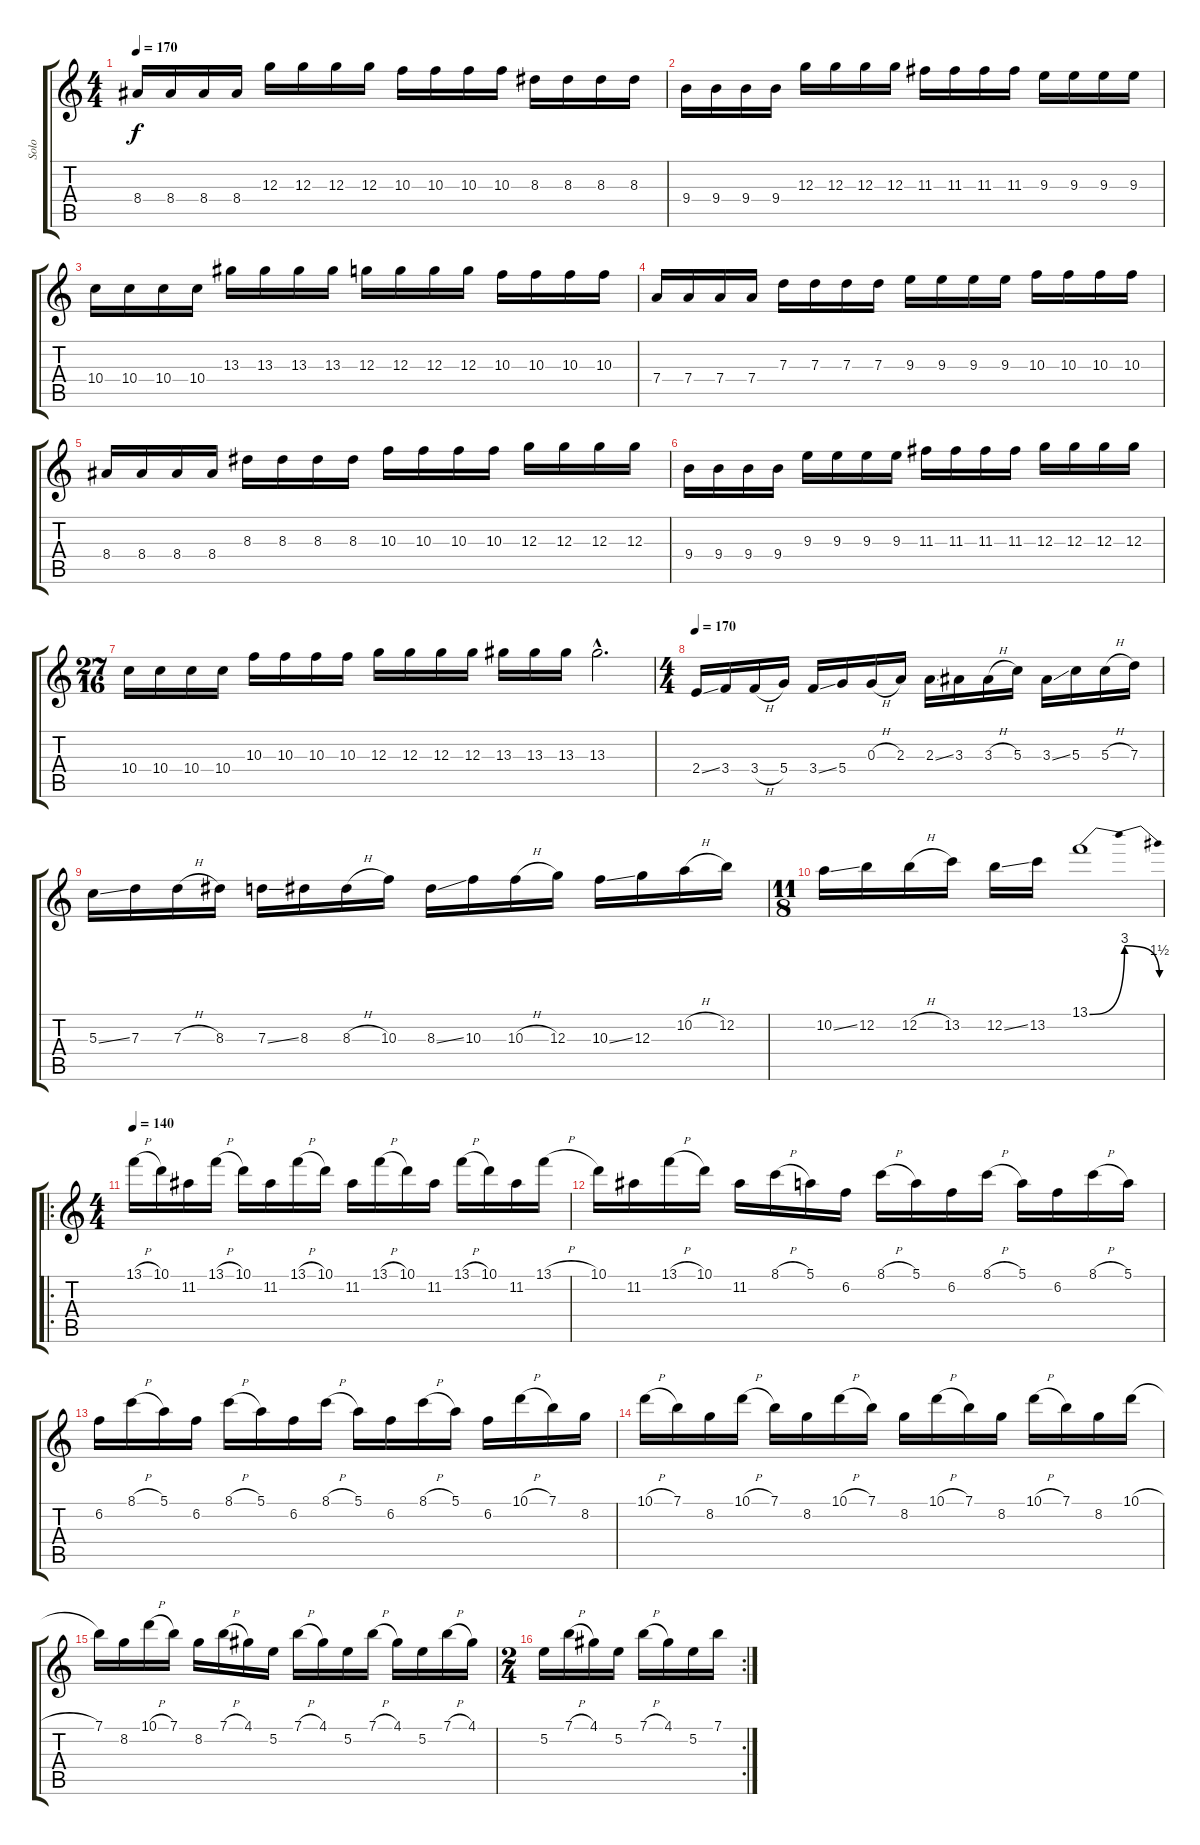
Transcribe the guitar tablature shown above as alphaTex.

\track ("Solo" "Solo") {instrument distortionguitar}
\staff {score tabs}
\tuning (E4 B3 G3 D3 A2 E2) {hide}
\ts (4 4)
\tempo 170
\clef g2
\ks c
8.4.16{dy f} 8.4.16 8.4.16 8.4.16 12.3.16 12.3.16 12.3.16 12.3.16 10.3.16 10.3.16 10.3.16 10.3.16 8.3.16 8.3.16 8.3.16 8.3.16 |
9.4.16 9.4.16 9.4.16 9.4.16 12.3.16 12.3.16 12.3.16 12.3.16 11.3.16 11.3.16 11.3.16 11.3.16 9.3.16 9.3.16 9.3.16 9.3.16 |
10.4.16 10.4.16 10.4.16 10.4.16 13.3.16 13.3.16 13.3.16 13.3.16 12.3.16 12.3.16 12.3.16 12.3.16 10.3.16 10.3.16 10.3.16 10.3.16 |
7.4.16 7.4.16 7.4.16 7.4.16 7.3.16 7.3.16 7.3.16 7.3.16 9.3.16 9.3.16 9.3.16 9.3.16 10.3.16 10.3.16 10.3.16 10.3.16 |
8.4.16 8.4.16 8.4.16 8.4.16 8.3.16 8.3.16 8.3.16 8.3.16 10.3.16 10.3.16 10.3.16 10.3.16 12.3.16 12.3.16 12.3.16 12.3.16 |
9.4.16 9.4.16 9.4.16 9.4.16 9.3.16 9.3.16 9.3.16 9.3.16 11.3.16 11.3.16 11.3.16 11.3.16 12.3.16 12.3.16 12.3.16 12.3.16 |
\ts (27 16)
10.4.16 10.4.16 10.4.16 10.4.16 10.3.16 10.3.16 10.3.16 10.3.16 12.3.16 12.3.16 12.3.16 12.3.16 13.3.16 13.3.16 13.3.16 13.3{hac}.2{d} |
\ts (4 4)
\tempo 170
2.4{ss}.16 3.4.16 3.4{h}.16 5.4.16 3.4{ss}.16 5.4.16 0.3{h}.16 2.3.16 2.3{ss}.16 3.3.16 3.3{h}.16 5.3.16 3.3{ss}.16 5.3.16 5.3{h}.16 7.3.16 |
5.3{ss}.16 7.3.16 7.3{h}.16 8.3.16 7.3{ss}.16 8.3.16 8.3{h}.16 10.3.16 8.3{ss}.16 10.3.16 10.3{h}.16 12.3.16 10.3{ss}.16 12.3.16 10.2{h}.16 12.2.16 |
\ts (11 8)
10.2{ss}.16 12.2.16 12.2{h}.16 13.2.16 12.2{ss}.16 13.2.16 13.1{be (bendrelease 0 0 38 12 38 12 60 6)}.1 |
\ro
\ts (4 4)
\tempo 140
13.1{h}.16 10.1.16 11.2.16 13.1{h}.16 10.1.16 11.2.16 13.1{h}.16 10.1.16 11.2.16 13.1{h}.16 10.1.16 11.2.16 13.1{h}.16 10.1.16 11.2.16 13.1{h}.16 |
10.1.16 11.2.16 13.1{h}.16 10.1.16 11.2.16 8.1{h}.16 5.1.16 6.2.16 8.1{h}.16 5.1.16 6.2.16 8.1{h}.16 5.1.16 6.2.16 8.1{h}.16 5.1.16 |
6.2.16 8.1{h}.16 5.1.16 6.2.16 8.1{h}.16 5.1.16 6.2.16 8.1{h}.16 5.1.16 6.2.16 8.1{h}.16 5.1.16 6.2.16 10.1{h}.16 7.1.16 8.2.16 |
10.1{h}.16 7.1.16 8.2.16 10.1{h}.16 7.1.16 8.2.16 10.1{h}.16 7.1.16 8.2.16 10.1{h}.16 7.1.16 8.2.16 10.1{h}.16 7.1.16 8.2.16 10.1{h}.16 |
7.1.16 8.2.16 10.1{h}.16 7.1.16 8.2.16 7.1{h}.16 4.1.16 5.2.16 7.1{h}.16 4.1.16 5.2.16 7.1{h}.16 4.1.16 5.2.16 7.1{h}.16 4.1.16 |
\rc 2
\ts (2 4)
5.2.16 7.1{h}.16 4.1.16 5.2.16 7.1{h}.16 4.1.16 5.2.16 7.1.16
